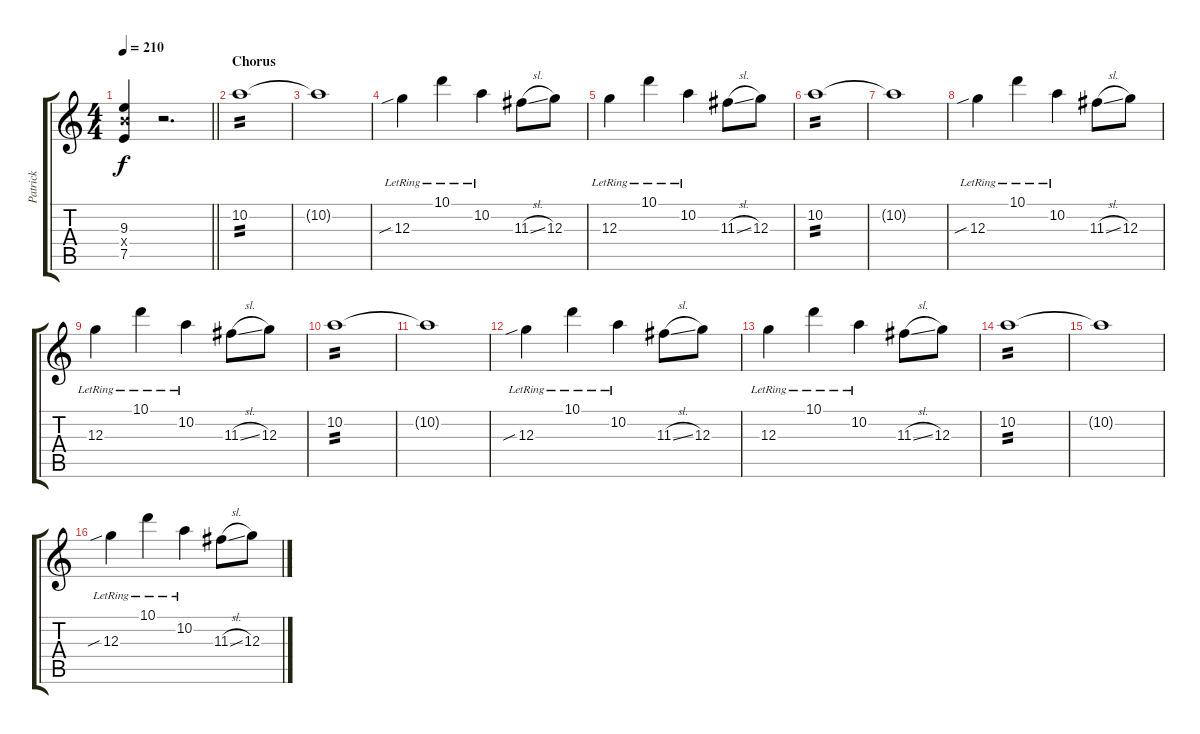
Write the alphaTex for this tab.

\track ("Patrick" "Patrick") {instrument distortionguitar}
\staff {score tabs}
\tuning (E4 B3 G3 D3 A2 D2) {hide}
\ts (4 4)
\tempo 210
\clef g2
\barLineRight lightlight
\ks c
(9.3 9.4{x} 7.5).4{dy f} r.2{d} |
\section ("" "Chorus")
10.2.1{tp 2} |
10.2{t}.1 |
12.3{sib lr}.4 10.1{lr}.4 10.2{lr}.4 11.3{sl}.8 12.3.8 |
12.3{lr}.4 10.1{lr}.4 10.2{lr}.4 11.3{sl}.8 12.3.8 |
10.2.1{tp 2} |
10.2{t}.1 |
12.3{sib lr}.4 10.1{lr}.4 10.2{lr}.4 11.3{sl}.8 12.3.8 |
12.3{lr}.4 10.1{lr}.4 10.2{lr}.4 11.3{sl}.8 12.3.8 |
10.2.1{tp 2} |
10.2{t}.1 |
12.3{sib lr}.4 10.1{lr}.4 10.2{lr}.4 11.3{sl}.8 12.3.8 |
12.3{lr}.4 10.1{lr}.4 10.2{lr}.4 11.3{sl}.8 12.3.8 |
10.2.1{tp 2} |
10.2{t}.1 |
12.3{sib lr}.4 10.1{lr}.4 10.2{lr}.4 11.3{sl}.8 12.3.8
